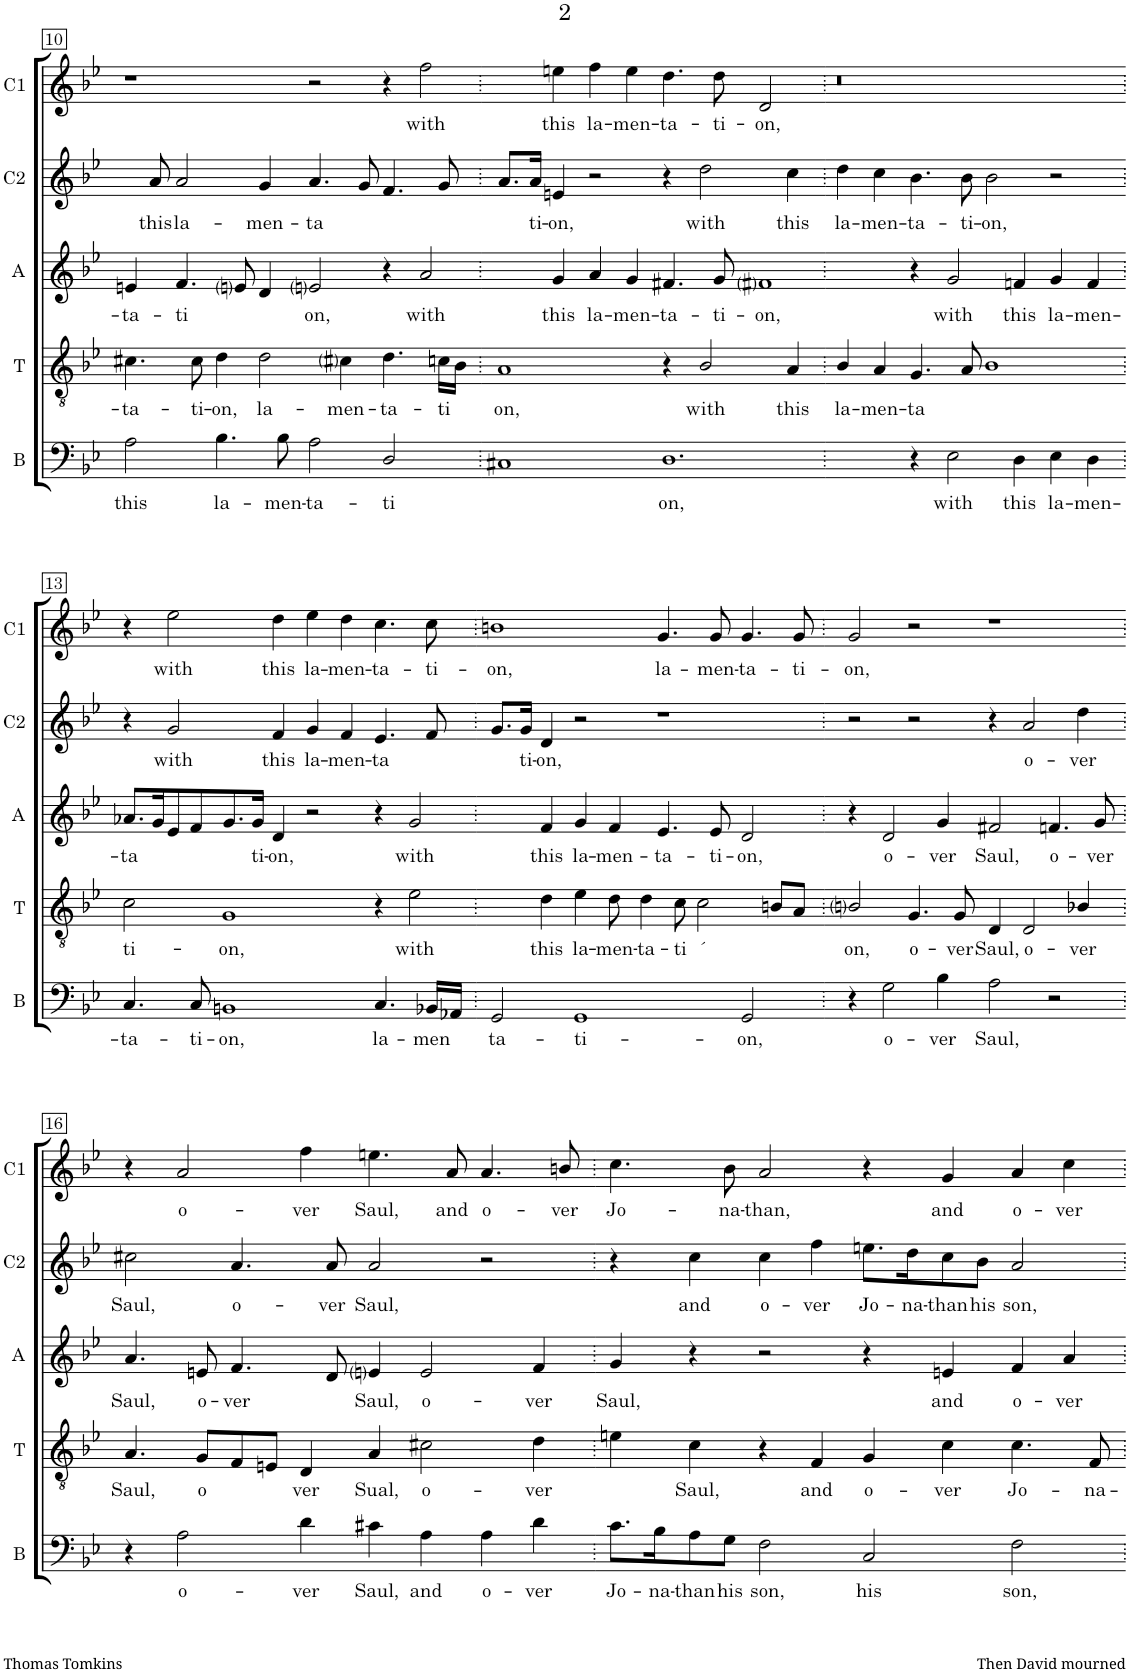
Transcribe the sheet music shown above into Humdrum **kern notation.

**kern	**text	**kern	**text	**kern	**text	**kern	**text	**kern	**text
*part5	*part5	*part4	*part4	*part3	*part3	*part2	*part2	*part1	*part1
*staff5	*staff5	*staff4	*staff4	*staff3	*staff3	*staff2	*staff2	*staff1	*staff1
*I"Bass	*	*I"Tenor	*	*I"Alto	*	*I"Canto 2	*	*I"Canto 1	*
*I'B	*	*I'T	*	*I'A	*	*I'C2	*	*I'C1	*
!!LO:PB:g=z
*clefF4	*	*clefGv2	*	*clefG2	*	*clefG2	*	*clefG2	*
*k[b-e-]	*	*k[b-e-]	*	*k[b-e-]	*	*k[b-e-]	*	*k[b-e-]	*
*B-:	*	*B-:	*	*B-:	*	*B-:	*	*B-:	*
*M2/1	*	*M2/1	*	*M2/1	*	*M2/1	*	*M2/1	*
=10	=10	=10	=10	=10	=10	=10	=10	=10	=10
!	!LO:LY:b	!	!LO:LY:b	!	!LO:LY:b	!	!	!	!
2A\	this	4.c#X\	-ta-	4en/	-ta-	8b-/]	.	1r	.
!	!	!	!	!	!	!	!LO:LY:b	!	!
.	.	.	.	.	.	8a/	this	.	.
!	!	!	!	!	!LO:LY:b	!	!LO:LY:b	!	!
.	.	.	.	4.f/	-ti	2a/	la-	.	.
!	!	!	!LO:LY:b	!	!	!	!	!	!
.	.	8c#\	-ti-	.	.	.	.	.	.
!	!LO:LY:b	!	!LO:LY:b	!	!	!	!	!	!
4.B-\	la-	4d\	-on,	.	.	.	.	.	.
.	.	.	.	8eni/	.	.	.	.	.
!	!	!	!LO:LY:b	!	!	!	!LO:LY:b	!	!
.	.	2d\	la-	4d/	.	4g/	-men-	.	.
!	!LO:LY:b	!	!	!	!	!	!	!	!
8B-\	-men-	.	.	.	.	.	.	.	.
!	!LO:LY:b	!	!	!	!LO:LY:b	!	!LO:LY:b	!	!
2A\	-ta-	.	.	2eni/	on,	4.a/	-ta	2r	.
!	!	!	!LO:LY:b	!	!	!	!	!	!
.	.	4c#i\	-men-	.	.	.	.	.	.
.	.	.	.	.	.	8g/	.	.	.
!	!LO:LY:b	!	!LO:LY:b	!	!	!	!	!	!
2D/	-ti	4.d\	-ta-	4r	.	4.f/	.	4r	.
!	!	!	!	!	!LO:LY:b	!	!	!	!LO:LY:b
.	.	.	.	[4a/	with	.	.	[4ff\	with
!	!	!	!LO:LY:b	!	!	!	!	!	!
.	.	16cn\LL	-ti	.	.	8g/	.	.	.
.	.	16B-\JJ	.	.	.	.	.	.	.
=11.	=11.	=11.	=11.	=11.	=11.	=11.	=11.	=11.	=11.
!	!	!	!LO:LY:b	!	!	!	!	!	!
1C#X	.	1A	on,	4a/]	.	8.a/L	.	4ff\]	.
!	!	!	!	!	!	!	!LO:LY:b	!	!
.	.	.	.	.	.	16a/Jk	ti-	.	.
!	!	!	!	!	!LO:LY:b	!	!LO:LY:b	!	!LO:LY:b
.	.	.	.	4g/	this	4en/	-on,	4een\	this
!	!	!	!	!	!LO:LY:b	!	!	!	!LO:LY:b
.	.	.	.	4a/	la-	2r	.	4ff\	la-
!	!	!	!	!	!LO:LY:b	!	!	!	!LO:LY:b
.	.	.	.	4g/	-men-	.	.	4ee\	-men-
!LO:N:vis=1.	!LO:LY:b	!	!	!	!LO:LY:b	!	!	!	!LO:LY:b
[1D	on,	4r	.	4.f#X/	-ta-	4r	.	4.dd\	-ta-
!	!	!	!LO:LY:b	!	!	!	!LO:LY:b	!	!
.	.	2B-/	with	.	.	2dd\	with	.	.
!	!	!	!	!	!LO:LY:b	!	!	!	!LO:LY:b
.	.	.	.	8g/	-ti-	.	.	8dd\	-ti-
!	!	!	!	!	!LO:LY:b	!	!	!	!LO:LY:b
.	.	.	.	[2f#i	-on,	.	.	2d/	-on,
!	!	!	!LO:LY:b	!	!	!	!LO:LY:b	!	!
.	.	4A/	this	.	.	4cc\	this	.	.
=12.	=12.	=12.	=12.	=12.	=12.	=12.	=12.	=12.	=12.
!	!	!	!LO:LY:b	!	!	!	!LO:LY:b	!	!
2D\]	.	4B-/	la-	2f#/]	.	4dd\	la-	0r	.
!	!	!	!LO:LY:b	!	!	!	!LO:LY:b	!	!
.	.	4A/	-men-	.	.	4cc\	-men-	.	.
!	!	!	!LO:LY:b	!	!	!	!LO:LY:b	!	!
4r	.	4.G/	-ta	4r	.	4.b-\	-ta-	.	.
!	!LO:LY:b	!	!	!	!LO:LY:b	!	!	!	!
2E-\	with	.	.	2g/	with	.	.	.	.
!	!	!	!	!	!	!	!LO:LY:b	!	!
.	.	8A/	.	.	.	8b-\	-ti-	.	.
!	!	!	!	!	!	!	!LO:LY:b	!	!
.	.	1B-	.	.	.	2b-\	-on,	.	.
!	!LO:LY:b	!	!	!	!LO:LY:b	!	!	!	!
4D\	this	.	.	4fn/	this	.	.	.	.
!	!LO:LY:b	!	!	!	!LO:LY:b	!	!	!	!
4E-\	la-	.	.	4g/	la-	2r	.	.	.
!	!LO:LY:b	!	!	!	!LO:LY:b	!	!	!	!
4D\	-men-	.	.	4f/	-men-	.	.	.	.
!!LO:LB:g=z
=13.	=13.	=13.	=13.	=13.	=13.	=13.	=13.	=13.	=13.
!	!LO:LY:b	!	!LO:LY:b	!	!LO:LY:b	!	!	!	!
4.C/	-ta-	2c\	ti-	8.a-X/L	-ta	4r	.	4r	.
.	.	.	.	16g/K	.	.	.	.	.
!	!	!	!	!	!	!	!LO:LY:b	!	!LO:LY:b
.	.	.	.	8e-/	.	2g/	with	2ee-\	with
!	!LO:LY:b	!	!	!	!	!	!	!	!
8C/	-ti-	.	.	8f/	.	.	.	.	.
!	!LO:LY:b	!	!LO:LY:b	!	!	!	!	!	!
1BBn	-on,	1G	-on,	8.g/	.	.	.	.	.
!	!	!	!	!	!LO:LY:b	!	!	!	!
.	.	.	.	16g/Jk	ti-	.	.	.	.
!	!	!	!	!	!LO:LY:b	!	!LO:LY:b	!	!LO:LY:b
.	.	.	.	4d/	-on,	4f/	this	4dd\	this
!	!	!	!	!	!	!	!LO:LY:b	!	!LO:LY:b
.	.	.	.	2r	.	4g/	la-	4ee-\	la-
!	!	!	!	!	!	!	!LO:LY:b	!	!LO:LY:b
.	.	.	.	.	.	4f/	-men-	4dd\	-men-
!	!LO:LY:b	!	!	!	!	!	!LO:LY:b	!	!LO:LY:b
4.C/	la-	4r	.	4r	.	4.e-/	-ta	4.cc\	-ta-
!	!	!	!LO:LY:b	!	!LO:LY:b	!	!	!	!
.	.	[4e-\	with	[4g/	with	.	.	.	.
!	!LO:LY:b	!	!	!	!	!	!	!	!LO:LY:b
16BB-X/LL	-men	.	.	.	.	8f/	.	8cc\	-ti-
16AA-X/JJ	.	.	.	.	.	.	.	.	.
=14.	=14.	=14.	=14.	=14.	=14.	=14.	=14.	=14.	=14.
!	!LO:LY:b	!	!	!	!	!	!	!	!LO:LY:b
2GG/	ta-	4e-\]	.	4g/]	.	8.g/L	.	1bn	-on,
!	!	!	!	!	!	!	!LO:LY:b	!	!
.	.	.	.	.	.	16g/Jk	ti-	.	.
!	!	!	!LO:LY:b	!	!LO:LY:b	!	!LO:LY:b	!	!
.	.	4d\	this	4f/	this	4d/	-on,	.	.
!	!LO:LY:b	!	!LO:LY:b	!	!LO:LY:b	!	!	!	!
1GG	-ti-	4e-\	la-	4g/	la-	2r	.	.	.
!	!	!	!LO:LY:b	!	!LO:LY:b	!	!	!	!
.	.	8d\	-men-	4f/	-men-	.	.	.	.
!	!	!	!LO:LY:b	!	!	!	!	!	!
.	.	4d\	-ta-	.	.	.	.	.	.
!	!	!	!	!	!LO:LY:b	!	!	!	!LO:LY:b
.	.	.	.	4.e-/	-ta-	1r	.	4.g/	la-
!	!	!	!LO:LY:b	!	!	!	!	!	!
.	.	8c\	-ti	.	.	.	.	.	.
!	!	!	!LO:LY:b	!	!	!	!	!	!
.	.	2c\	´	.	.	.	.	.	.
!	!	!	!	!	!LO:LY:b	!	!	!	!LO:LY:b
.	.	.	.	8e-/	-ti-	.	.	8g/	-men-
!	!LO:LY:b	!	!	!	!LO:LY:b	!	!	!	!LO:LY:b
2GG/	-on,	.	.	2d/	-on,	.	.	4.g/	-ta-
.	.	8Bn/L	.	.	.	.	.	.	.
!	!	!	!	!	!	!	!	!	!LO:LY:b
.	.	8A/J	.	.	.	.	.	8g/	-ti-
=15.	=15.	=15.	=15.	=15.	=15.	=15.	=15.	=15.	=15.
!	!	!	!LO:LY:b	!	!	!	!	!	!LO:LY:b
4r	.	2Bni/	on,	4r	.	2r	.	2g/	-on,
!	!LO:LY:b	!	!	!	!LO:LY:b	!	!	!	!
2G\	o-	.	.	2d/	o-	.	.	.	.
!	!	!	!LO:LY:b	!	!	!	!	!	!
.	.	4.G/	o-	.	.	2r	.	2r	.
!	!LO:LY:b	!	!	!	!LO:LY:b	!	!	!	!
4B-\	-ver	.	.	4g/	-ver	.	.	.	.
!	!	!	!LO:LY:b	!	!	!	!	!	!
.	.	8G/	-ver	.	.	.	.	.	.
!	!LO:LY:b	!	!LO:LY:b	!	!LO:LY:b	!	!	!	!
2A\	Saul,	4D/	Saul,	2f#X/	Saul,	4r	.	1r	.
!	!	!	!LO:LY:b	!	!	!	!LO:LY:b	!	!
.	.	2D/	o-	.	.	2a/	o-	.	.
!	!	!	!	!	!LO:LY:b	!	!	!	!
2r	.	.	.	4.fn/	o-	.	.	.	.
!	!	!	!LO:LY:b	!	!	!	!LO:LY:b	!	!
.	.	4B-X/	-ver	.	.	4dd\	-ver	.	.
!	!	!	!	!	!LO:LY:b	!	!	!	!
.	.	.	.	8g/	-ver	.	.	.	.
!!LO:LB:g=z
=16.	=16.	=16.	=16.	=16.	=16.	=16.	=16.	=16.	=16.
!	!	!	!LO:LY:b	!	!LO:LY:b	!	!LO:LY:b	!	!
4r	.	4.A/	Saul,	4.a/	Saul,	2cc#X\	Saul,	4r	.
!	!LO:LY:b	!	!	!	!	!	!	!	!LO:LY:b
2A\	o-	.	.	.	.	.	.	2a/	o-
!	!	!	!LO:LY:b	!	!LO:LY:b	!	!	!	!
.	.	8G/L	o	8en/	o-	.	.	.	.
!	!	!	!	!	!LO:LY:b	!	!LO:LY:b	!	!
.	.	8F/	.	4.f/	-ver	4.a/	o-	.	.
.	.	8En/J	.	.	.	.	.	.	.
!	!LO:LY:b	!	!LO:LY:b	!	!	!	!	!	!LO:LY:b
4d\	-ver	4D/	ver	.	.	.	.	4ff\	-ver
!	!	!	!	!	!	!	!LO:LY:b	!	!
.	.	.	.	8d/	.	8a/	-ver	.	.
!	!LO:LY:b	!	!LO:LY:b	!	!LO:LY:b	!	!LO:LY:b	!	!LO:LY:b
4c#X\	Saul,	4A/	Sual,	4eni/	Saul,	2a/	Saul,	4.een\	Saul,
!	!LO:LY:b	!	!LO:LY:b	!	!LO:LY:b	!	!	!	!
4A\	and	2c#X\	o-	2e/	o-	.	.	.	.
!	!	!	!	!	!	!	!	!	!LO:LY:b
.	.	.	.	.	.	.	.	8a/	and
!	!LO:LY:b	!	!	!	!	!	!	!	!LO:LY:b
4A\	o-	.	.	.	.	2r	.	4.a/	o-
!	!LO:LY:b	!	!LO:LY:b	!	!LO:LY:b	!	!	!	!
4d\	-ver	4d\	-ver	4f/	-ver	.	.	.	.
!	!	!	!	!	!	!	!	!	!LO:LY:b
.	.	.	.	.	.	.	.	8bn/	-ver
=17.	=17.	=17.	=17.	=17.	=17.	=17.	=17.	=17.	=17.
!	!LO:LY:b	!	!	!	!LO:LY:b	!	!	!	!LO:LY:b
8.c\L	Jo-	4en\	.	4g/	Saul,	4r	.	4.cc\	Jo-
!	!LO:LY:b	!	!	!	!	!	!	!	!
16B-\K	-na-	.	.	.	.	.	.	.	.
!	!LO:LY:b	!	!LO:LY:b	!	!	!	!LO:LY:b	!	!
8A\	-than	4c\	Saul,	4r	.	4cc\	and	.	.
!	!LO:LY:b	!	!	!	!	!	!	!	!LO:LY:b
8G\J	his	.	.	.	.	.	.	8b-\	-na-
!	!LO:LY:b	!	!	!	!	!	!LO:LY:b	!	!LO:LY:b
2F\	son,	4r	.	2r	.	4cc\	o-	2a/	-than,
!	!	!	!LO:LY:b	!	!	!	!LO:LY:b	!	!
.	.	4F/	and	.	.	4ff\	-ver	.	.
!	!LO:LY:b	!	!LO:LY:b	!	!	!	!LO:LY:b	!	!
2C/	his	4G/	o-	4r	.	8.een\L	Jo-	4r	.
!	!	!	!	!	!	!	!LO:LY:b	!	!
.	.	.	.	.	.	16dd\K	-na-	.	.
!	!	!	!LO:LY:b	!	!LO:LY:b	!	!LO:LY:b	!	!LO:LY:b
.	.	4c\	-ver	4en/	and	8cc\	-than	4g/	and
!	!	!	!	!	!	!	!LO:LY:b	!	!
.	.	.	.	.	.	8b-\J	his	.	.
!	!LO:LY:b	!	!LO:LY:b	!	!LO:LY:b	!	!LO:LY:b	!	!LO:LY:b
2F\	son,	4.c\	Jo-	4f/	o-	2a/	son,	4a/	o-
!	!	!	!	!	!LO:LY:b	!	!	!	!LO:LY:b
.	.	.	.	4a/	-ver	.	.	4cc\	-ver
!	!	!	!LO:LY:b	!	!	!	!	!	!
.	.	8F/	-na-	.	.	.	.	.	.
=.	=.	=.	=.	=.	=.	=.	=.	=.	=.
*-	*-	*-	*-	*-	*-	*-	*-	*-	*-
